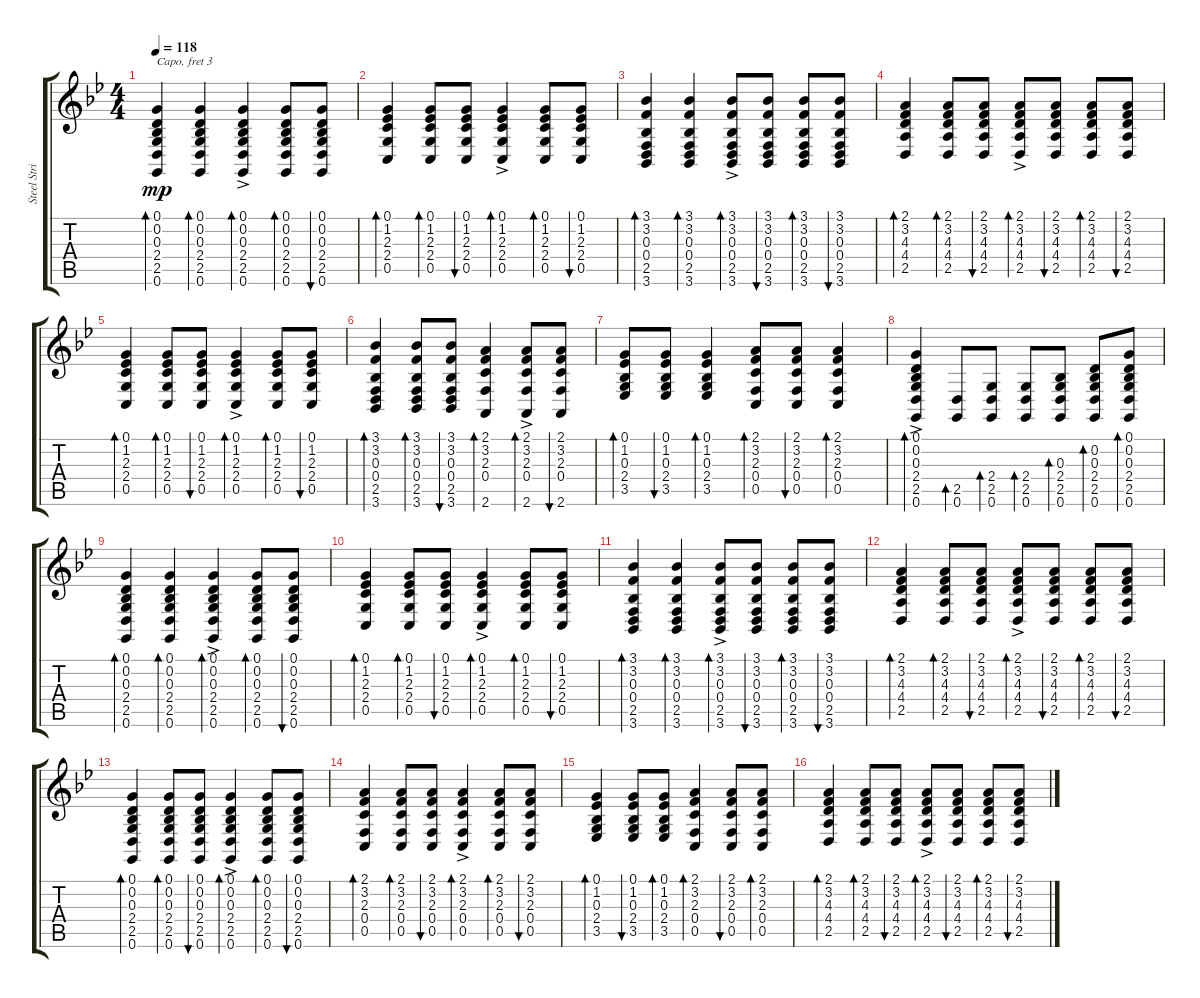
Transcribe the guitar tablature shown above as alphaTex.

\track ("Steel String Guitar" "Steel Stri") {instrument voiceoohs}
\staff {score tabs}
\capo 3
\tuning (E4 B3 G3 D3 A2 E2) {hide}
\ts (4 4)
\tempo 118
\clef g2
\ks gminor
(0.1 0.2 0.3 2.4 2.5 0.6).4{bd 60 dy mp} (0.1 0.2 0.3 2.4 2.5 0.6).4{bd 60} (0.1{ac} 0.2{ac} 0.3{ac} 2.4{ac} 2.5{ac} 0.6{ac}).4{bd 60} (0.1 0.2 0.3 2.4 2.5 0.6).8{bd 60} (0.1 0.2 0.3 2.4 2.5 0.6).8{bu 60} |
(0.1 1.2 2.3 2.4 0.5).4{bd 60} (0.1 1.2 2.3 2.4 0.5).8{bd 60} (0.1 1.2 2.3 2.4 0.5).8{bu 60} (0.1{ac} 1.2{ac} 2.3{ac} 2.4{ac} 0.5{ac}).4{bd 60} (0.1 1.2 2.3 2.4 0.5).8{bd 60} (0.1 1.2 2.3 2.4 0.5).8{bu 60} |
(3.1 3.2 0.3 0.4 2.5 3.6).4{bd 60} (3.1 3.2 0.3 0.4 2.5 3.6).4{bd 60} (3.1{ac} 3.2{ac} 0.3{ac} 0.4{ac} 2.5{ac} 3.6{ac}).8{bd 60} (3.1 3.2 0.3 0.4 2.5 3.6).8{bu 60} (3.1 3.2 0.3 0.4 2.5 3.6).8{bd 60} (3.1 3.2 0.3 0.4 2.5 3.6).8{bu 60} |
(2.1 3.2 4.3 4.4 2.5).4{bd 60} (2.1 3.2 4.3 4.4 2.5).8{bd 60} (2.1 3.2 4.3 4.4 2.5).8{bu 60} (2.1{ac} 3.2{ac} 4.3{ac} 4.4{ac} 2.5{ac}).8{bd 60} (2.1 3.2 4.3 4.4 2.5).8{bu 60} (2.1 3.2 4.3 4.4 2.5).8{bd 60} (2.1 3.2 4.3 4.4 2.5).8{bu 60} |
(0.1 1.2 2.3 2.4 0.5).4{bd 60} (0.1 1.2 2.3 2.4 0.5).8{bd 60} (0.1 1.2 2.3 2.4 0.5).8{bu 60} (0.1{ac} 1.2{ac} 2.3{ac} 2.4{ac} 0.5{ac}).4{bd 60} (0.1 1.2 2.3 2.4 0.5).8{bd 60} (0.1 1.2 2.3 2.4 0.5).8{bu 60} |
(3.1 3.2 0.3 0.4 2.5 3.6).4{bd 60} (3.1 3.2 0.3 0.4 2.5 3.6).8{bd 60} (3.1 3.2 0.3 0.4 2.5 3.6).8{bu 60} (2.1 3.2 2.3 0.4 2.6).4{bd 60} (2.1{ac} 3.2{ac} 2.3{ac} 0.4{ac} 2.6{ac}).8{bd 60} (2.1 3.2 2.3 0.4 2.6).8{bu 60} |
(0.1 1.2 0.3 2.4 3.5).8{bd 60} (0.1 1.2 0.3 2.4 3.5).8{bu 60} (0.1 1.2 0.3 2.4 3.5).4{bd 60} (2.1 3.2 2.3 0.4 0.5).8{bd 60} (2.1 3.2 2.3 0.4 0.5).8{bu 60} (2.1 3.2 2.3 0.4 0.5).4{bd 60} |
(0.1{ac} 0.2{ac} 0.3{ac} 2.4{ac} 2.5{ac} 0.6{ac}).4{bd 60} (2.5 0.6).8{bd 60} (2.4 2.5 0.6).8{bd 60} (2.4 2.5 0.6).8{bd 60} (0.3 2.4 2.5 0.6).8{bd 60} (0.2 0.3 2.4 2.5 0.6).8{bd 60} (0.1 0.2 0.3 2.4 2.5 0.6).8{bd 60} |
(0.1 0.2 0.3 2.4 2.5 0.6).4{bd 60} (0.1 0.2 0.3 2.4 2.5 0.6).4{bd 60} (0.1{ac} 0.2{ac} 0.3{ac} 2.4{ac} 2.5{ac} 0.6{ac}).4{bd 60} (0.1 0.2 0.3 2.4 2.5 0.6).8{bd 60} (0.1 0.2 0.3 2.4 2.5 0.6).8{bu 60} |
(0.1 1.2 2.3 2.4 0.5).4{bd 60} (0.1 1.2 2.3 2.4 0.5).8{bd 60} (0.1 1.2 2.3 2.4 0.5).8{bu 60} (0.1{ac} 1.2{ac} 2.3{ac} 2.4{ac} 0.5{ac}).4{bd 60} (0.1 1.2 2.3 2.4 0.5).8{bd 60} (0.1 1.2 2.3 2.4 0.5).8{bu 60} |
(3.1 3.2 0.3 0.4 2.5 3.6).4{bd 60} (3.1 3.2 0.3 0.4 2.5 3.6).4{bd 60} (3.1{ac} 3.2{ac} 0.3{ac} 0.4{ac} 2.5{ac} 3.6{ac}).8{bd 60} (3.1 3.2 0.3 0.4 2.5 3.6).8{bu 60} (3.1 3.2 0.3 0.4 2.5 3.6).8{bd 60} (3.1 3.2 0.3 0.4 2.5 3.6).8{bu 60} |
(2.1 3.2 4.3 4.4 2.5).4{bd 60} (2.1 3.2 4.3 4.4 2.5).8{bd 60} (2.1 3.2 4.3 4.4 2.5).8{bu 60} (2.1{ac} 3.2{ac} 4.3{ac} 4.4{ac} 2.5{ac}).8{bd 60} (2.1 3.2 4.3 4.4 2.5).8{bu 60} (2.1 3.2 4.3 4.4 2.5).8{bd 60} (2.1 3.2 4.3 4.4 2.5).8{bu 60} |
(0.1 0.2 0.3 2.4 2.5 0.6).4{bd 60} (0.1 0.2 0.3 2.4 2.5 0.6).8{bd 60} (0.1 0.2 0.3 2.4 2.5 0.6).8{bu 60} (0.1{ac} 0.2{ac} 0.3{ac} 2.4{ac} 2.5{ac} 0.6{ac}).4{bd 60} (0.1 0.2 0.3 2.4 2.5 0.6).8{bd 60} (0.1 0.2 0.3 2.4 2.5 0.6).8{bu 60} |
(2.1 3.2 2.3 0.4 0.5).4{bd 60} (2.1 3.2 2.3 0.4 0.5).8{bd 60} (2.1 3.2 2.3 0.4 0.5).8{bu 60} (2.1{ac} 3.2{ac} 2.3{ac} 0.4{ac} 0.5{ac}).4{bd 60} (2.1 3.2 2.3 0.4 0.5).8{bd 60} (2.1 3.2 2.3 0.4 0.5).8{bu 60} |
(0.1 1.2 0.3 2.4 3.5).4{bd 60} (0.1 1.2 0.3 2.4 3.5).8{bu 60} (0.1 1.2 0.3 2.4 3.5).8{bd 60} (2.1 3.2 2.3 0.4 0.5).4{bd 60} (2.1 3.2 2.3 0.4 0.5).8{bu 60} (2.1 3.2 2.3 0.4 0.5).8{bd 60} |
(2.1 3.2 4.3 4.4 2.5).4{bd 60} (2.1 3.2 4.3 4.4 2.5).8{bd 60} (2.1 3.2 4.3 4.4 2.5).8{bu 60} (2.1{ac} 3.2{ac} 4.3{ac} 4.4{ac} 2.5{ac}).8{bd 60} (2.1 3.2 4.3 4.4 2.5).8{bu 60} (2.1 3.2 4.3 4.4 2.5).8{bd 60} (2.1 3.2 4.3 4.4 2.5).8{bu 60}
